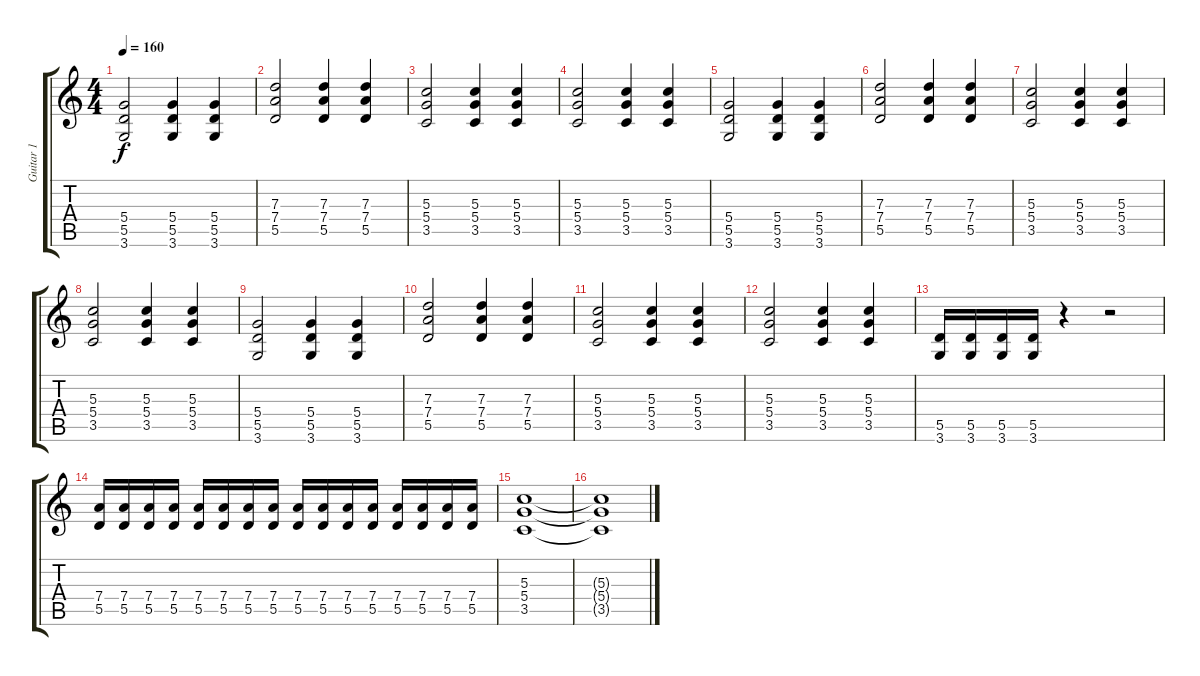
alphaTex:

\track ("Guitar 1" "Guitar 1") {instrument overdrivenguitar}
\staff {score tabs}
\tuning (E4 B3 G3 D3 A2 E2) {hide}
\ts (4 4)
\tempo 160
\clef g2
\ks c
(5.4 5.5 3.6).2{dy f} (5.4 5.5 3.6).4 (5.4 5.5 3.6).4 |
(7.3 7.4 5.5).2 (7.3 7.4 5.5).4 (7.3 7.4 5.5).4 |
(5.3 5.4 3.5).2 (5.3 5.4 3.5).4 (5.3 5.4 3.5).4 |
(5.3 5.4 3.5).2 (5.3 5.4 3.5).4 (5.3 5.4 3.5).4 |
(5.4 5.5 3.6).2 (5.4 5.5 3.6).4 (5.4 5.5 3.6).4 |
(7.3 7.4 5.5).2 (7.3 7.4 5.5).4 (7.3 7.4 5.5).4 |
(5.3 5.4 3.5).2 (5.3 5.4 3.5).4 (5.3 5.4 3.5).4 |
(5.3 5.4 3.5).2 (5.3 5.4 3.5).4 (5.3 5.4 3.5).4 |
(5.4 5.5 3.6).2 (5.4 5.5 3.6).4 (5.4 5.5 3.6).4 |
(7.3 7.4 5.5).2 (7.3 7.4 5.5).4 (7.3 7.4 5.5).4 |
(5.3 5.4 3.5).2 (5.3 5.4 3.5).4 (5.3 5.4 3.5).4 |
(5.3 5.4 3.5).2 (5.3 5.4 3.5).4 (5.3 5.4 3.5).4 |
(5.5 3.6).16 (5.5 3.6).16 (5.5 3.6).16 (5.5 3.6).16 r.4 r.2 |
(7.4 5.5).16 (7.4 5.5).16 (7.4 5.5).16 (7.4 5.5).16 (7.4 5.5).16 (7.4 5.5).16 (7.4 5.5).16 (7.4 5.5).16 (7.4 5.5).16 (7.4 5.5).16 (7.4 5.5).16 (7.4 5.5).16 (7.4 5.5).16 (7.4 5.5).16 (7.4 5.5).16 (7.4 5.5).16 |
(5.3 5.4 3.5).1 |
(5.3{t} 5.4{t} 3.5{t}).1
